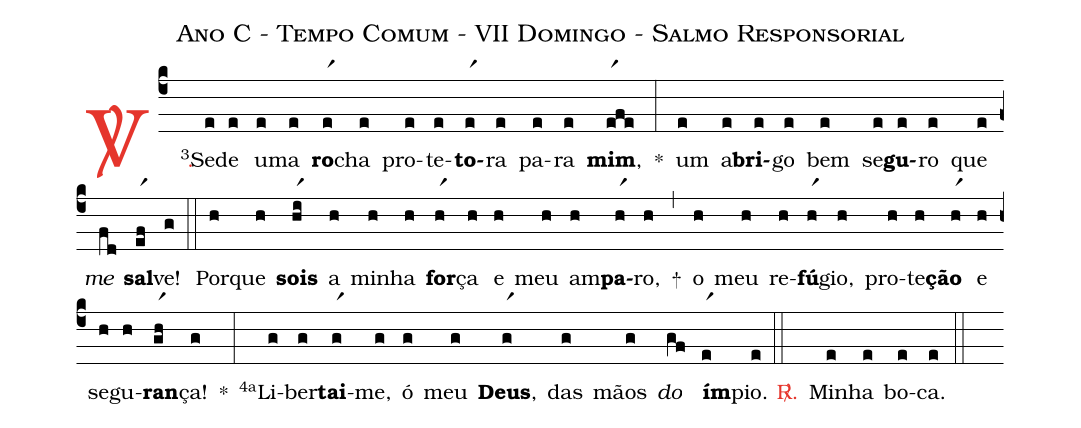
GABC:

name: Ano C - Tempo Comum - VII Domingo - Salmo Responsorial;
%%
(c4)

<c><sp>V/</sp>.</c>() <v>\VSup{3}</v>Se(e)de(e) u(e)ma(e) <b>ro</b>(er1)cha(e) pro(e)te(e)<b>to</b>(er1)ra(e) pa(e)ra(e) <b>mim</b>,(er1fe) *(:)
um(e) a(e)<b>bri</b>(e)go(e) bem(e) se(e)<b>gu</b>(e)ro(e) que(e) <i>me</i>(fd) <b>sal</b>(er1f)ve!(g)

(::)

Por(h)que(h) <b>sois</b>(hr1i) a(h) mi(h)nha(h) <b>for</b>(hr1)ça(h) e(h) meu(h) am(h)<b>pa</b>(hr1)ro,(h) +(,)
o(h) meu(h) re(h)<b>fú</b>(hr1)gio,(h) pro(h)te(h)<b>ção</b>(hr1) e(h) se(h)gu(h)<b>ran</b>(gr1h)ça!(g) *(:)
<v>\VSup{4a}</v>Li(g)ber(g)<b>tai</b>-(gr1)me,(g) ó(g) meu(g) <b>Deus</b>,(gr1) das(g) mãos(g) <i>do</i>(gf) <b>ím</b>(er1)pio.(e)

(::)

<c><sp>R/</sp>.</c>() Mi(e)nha(e) bo(e)ca.(e)

(::)
